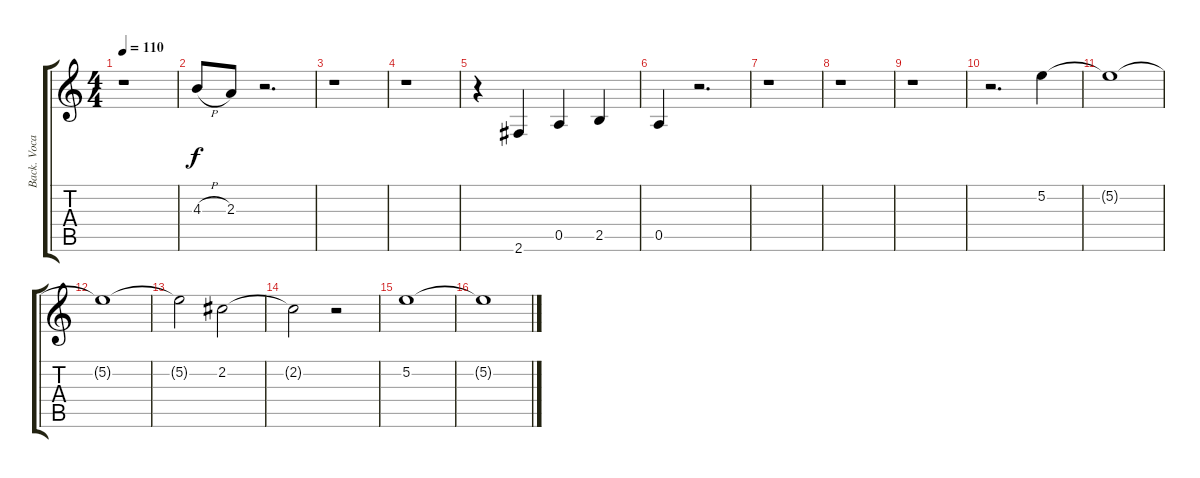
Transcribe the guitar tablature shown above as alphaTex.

\track ("Back. Vocals" "Back. Voca") {instrument electricguitarjazz}
\staff {score tabs}
\tuning (E4 B3 G3 D3 A2 E2) {hide}
\ts (4 4)
\tempo 110
\clef g2
\ks c
r.1{dy f} |
4.3{h}.8 2.3.8 r.2{d} |
r.1 |
r.1 |
r.4 2.6.4 0.5.4 2.5.4 |
0.5.4 r.2{d} |
r.1 |
r.1 |
r.1 |
r.2{d} 5.2.4 |
5.2{t}.1 |
5.2{t}.1 |
5.2{t}.2 2.2.2 |
2.2{t}.2 r.2 |
5.2.1 |
5.2{t}.1
